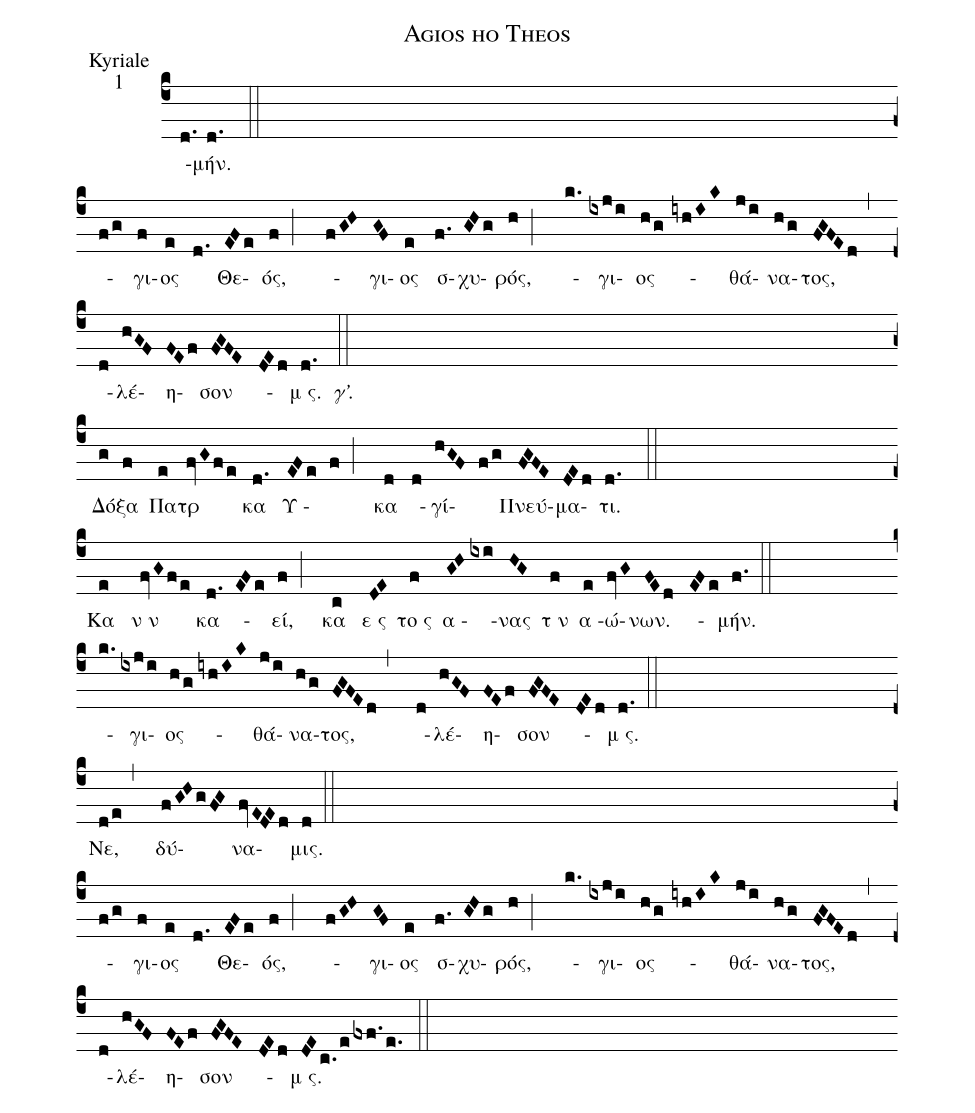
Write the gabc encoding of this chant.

name:Agios ho Theos;
office-part:Kyriale;
mode:1;
%%
(c4) Ἀ(d.)μήν.(d. ::Z)
Ἅ(f/g)γι(f)ος(e) ὁ(d.) Θε(EFe)ός,(f;) ἅ(fGH)γι(GF)ος(e) Ἰσ(f.)χυ(GHg)ρός,(h;) ἅ(k.)γι(ixj/i)ος(h/g) Ἀ(iyhIK)θά(j/i)να(h/g)τος,(FGFEd,) ἐ(d)λέ(hGF)η(FEf)σον(FGFE) ἡ(DEd)μᾶς.(d.) <i>γ'.</i>(::Z)
Δό(g)ξα(f) Πα(e)τρὶ(fvGf/e) καὶ(d.) Υἱ(EFe)ῷ(f;) καὶ(d) Ἁ(d)γί(hGF)ῳ(f/g) Πνεύ(FGFE)μα(DEd)τι.(d. ::Z) Καὶ(e) νῦν(fvGf/e) καὶ(d.) ἀ(EFe)εί,(f;) καὶ(c) εἰς(DE) τοὺς(f) αἰ(GH)ῶ(ixi)νας(HG) τῶν(f) αἰ(e)ώ(fvG)νων.(FEd) Ἀ(EFe)μήν.(f.::Z)
Ἅ(k.)γι(ixj/i)ος(h/g) Ἀ(iyhIK)θά(j/i)να(h/g)τος,(FGFEd,) ἐ(d)λέ(hGF)η(FEf)σον(FGFE) ἡ(DEd)μᾶς.(d.::Z)
Νε,(d/e,) δύ(fGHgFG)να(fvEDEd)μις.(d::Z)
Ἅ(f/g)γι(f)ος(e) ὁ(d.) Θε(EFe)ός,(f;) ἅ(fGH)γι(GF)ος(e) Ἰσ(f.)χυ(GHg)ρός,(h;) ἅ(k.)γι(ixj/i)ος(h/g) Ἀ(iyhIK)θά(j/i)να(h/g)τος,(FGFEd,) ἐ(d)λέ(hGF)η(FEf)σον(FGFE) ἡ(DEd)μᾶς.(DEc./e/fxf./e.::)
